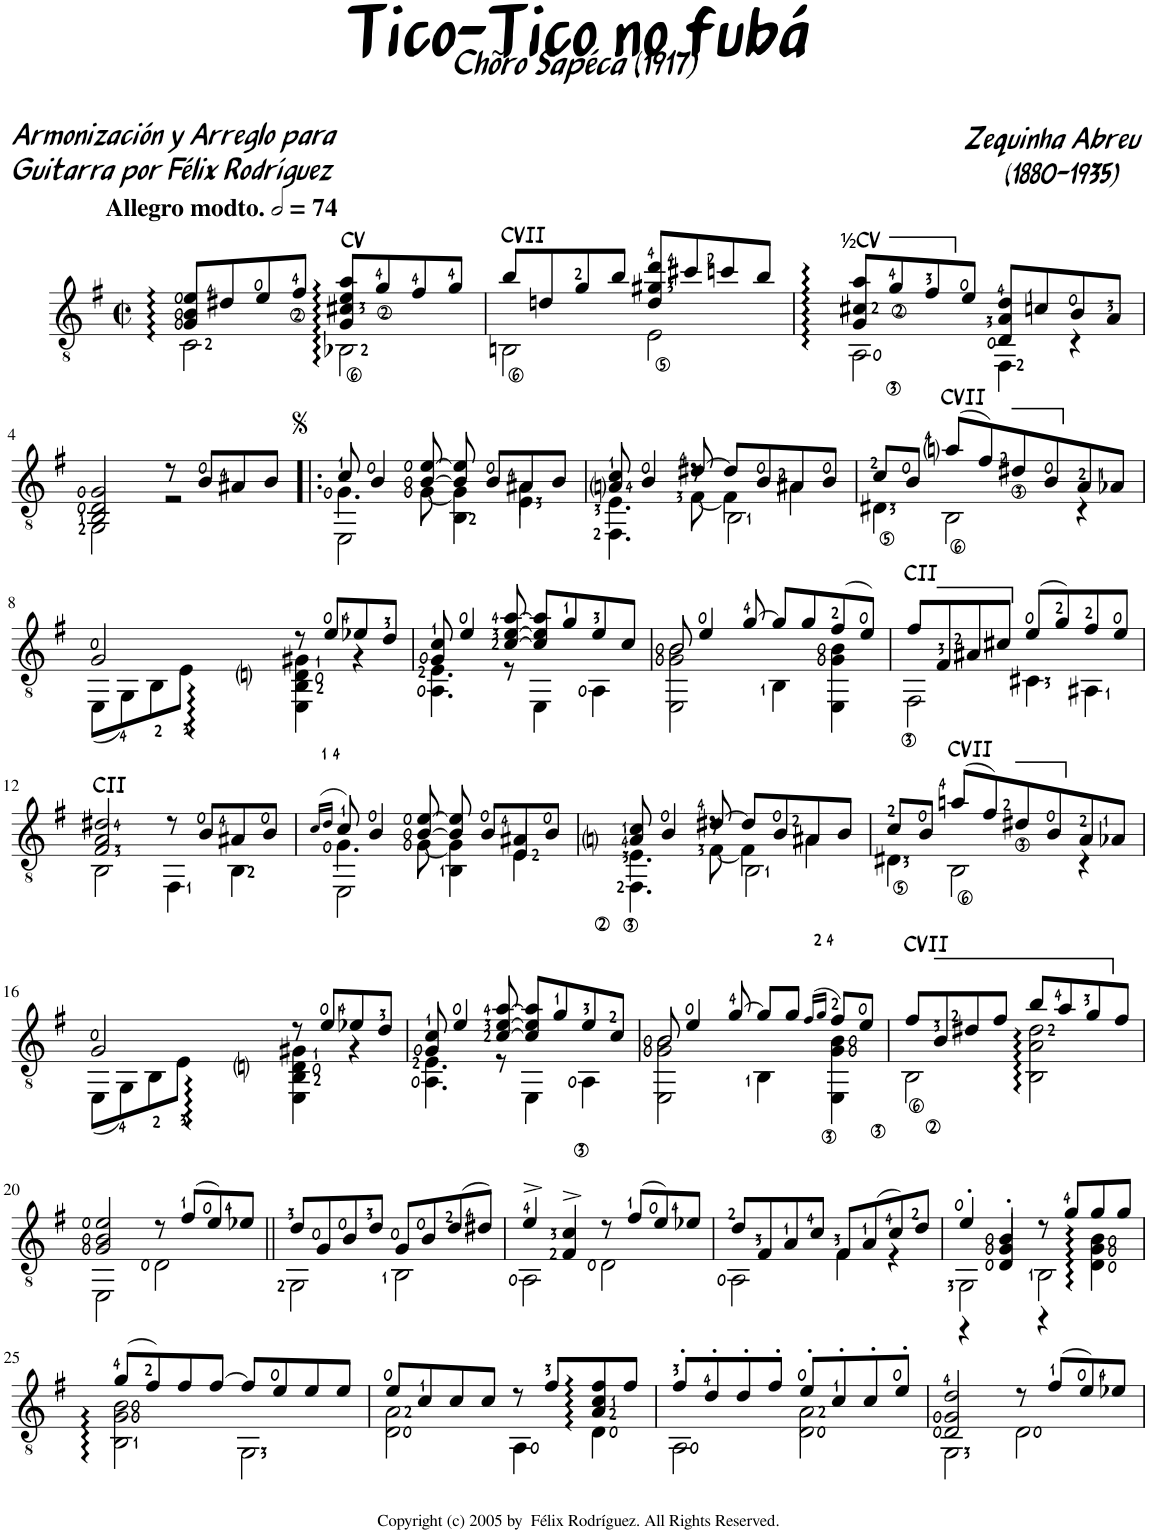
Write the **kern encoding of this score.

**kern
*part1
*staff1
*I"Classical Guitar
*I'Guit.
*clefGv2
*k[f#]
*M2/2
*met(c|)
*MM148
=1
*^
!LO:TX:a:B:t=Allegro modto.	!
8G/ 8B/ 8e/L	2C\
8d#X/	.
8e/	.
8f#/J	.
!LO:TX:a:t=CV	!
8G/ 8c#X/ 8e/ 8a/L	2BB-X\
8g/	.
8f#/	.
8g/J	.
=2	=2
!LO:TX:a:t=CVII	!
8b/L	2BBn\
8dn/	.
8g/	.
8b/J	.
8d/ 8g#X/ 8dd/L	2E\
8cc#X/	.
8ccn/	.
8b/J	.
=3	=3
!LO:TX:a:t=½CV	!
8G/ 8c#X/ 8a/L	2AA\
8g/	.
8f#/	.
8e/J	.
8D/ 8A/ 8d/L	4FF#\
8cn/	.
8B/	4r
8A/J	.
!!LO:LB:g=z	!!
=4	=4
2BB/ 2D/ 2G/	2GG\
8r	2r
8B/L	.
8A#X/	.
8B/J	.
=5!|:	=5!|:
*	*^
8c/	2EE\	4.G\
4B/	.	.
[8B/ [8e/	.	[8G\
8B/] 8e/]	4BB\	4G\]
8B/L	.	.
8A#X/	4A#\	4E\
8B/J	.	.
=6	=6	=6
8Ani/ 8c/	4.FF#\	4.E\
4B/	.	.
[8d#X/	8r	[8F#\
8d#/L]	2BB\	4F#\]
8B/	.	.
8A#X/	.	4A#\
8B/J	.	.
*	*v	*v
=7	=7
8c/L	4D#X\
8B/J	.
!LO:TX:a:t=CVII	!
(8ani/L	2BB\
8f#/)	.
8d#X/	.
8B/	.
8A/	4r
8A-X/J	.
!!LO:LB:g=z	!!
=8	=8
2G/	(8EE\L
.	8GG\)
.	8BB<\
.	8E<\J
8r	4EE\ 4BB\ 4Dni\ 4G#X\
8e/L	.
8e-X/	4r
8d/J	.
=9	=9
8G/ 8c/	4.AA\ 4.E\
4e/	.
[8c/ [8e/ [8a/	8r
8c/] 8e/] 8a/]L	4EE\
8g/	.
8e/	4AA\
8c/J	.
=10	=10
!LO:N:head=open	!
8B/	2EE\ 2G\ 2B\
4e/	.
[8g/	.
8g/L]	4BB\
8g/	.
(8f#/	4EE\ 4G\ 4B\
8e/J)	.
=11	=11
!LO:TX:a:t=CII	!
8f#/L	2FF#\
8F#/	.
8A#X/	.
8c#X/J	.
(8e/L	4C#X\
8g/)	.
8f#/	4AA#X\
8e/J	.
!!LO:LB:g=z	!!
=12	=12
!LO:TX:a:t=CII	!
2F#/ 2A/ 2d#X/	2BB\
8r	4FF#\
8B/L	.
8A#X/	4BB\
8B/J	.
*v	*v
=13
(16qc/LL
16qd/JJ
*^
*	*^
8c/)	2EE\	4.G\
4B/	.	.
[8B/ [8e/	.	[8G\
8B/] 8e/]	4BB\	4G\]
8B/L	.	.
8A#X/	4E/	4E\
8B/J	.	.
=14	=14	=14
8Ani/ 8c/	4.FF#\	4.E\
4B/	.	.
[8d#X/	8r	[8F#\
8d#/L]	2BB\	4F#\]
8B/	.	.
8A#X/	.	4A#\
8B/J	.	.
*	*v	*v
=15	=15
8c/L	4D#X\
8B/J	.
!LO:TX:a:t=CVII	!
(8an/L	2BB\
8f#/)	.
8d#X/	.
8B/	.
8A/	4r
8A-X/J	.
!!LO:LB:g=z	!!
=16	=16
2G/	(8EE\L
.	8GG\)
.	8BB<\
.	8E<\J
8r	4EE\ 4BB\ 4Dni\ 4G#X\
8e/L	.
8e-X/	4r
8d/J	.
=17	=17
8G/ 8c/	4.AA\ 4.E\
4e/	.
[8c/ [8e/ [8a/	8r
8c/] 8e/] 8a/]L	4EE\
8g/	.
8e/	4AA\
8c/J	.
=18	=18
!LO:N:head=open	!
8B/	2EE\ 2G\ 2B\
4e/	.
[8g/	.
8g/L]	4BB\
8g/J	.
(16qf#/LL	.
16qg/JJ	.
8f#/L)	4EE\ 4G\ 4B\
8e/J	.
=19	=19
!LO:TX:a:t=CVII	!
8f#/L	2BB\
8B/	.
8d#X/	.
8f#/J	.
8b/L	2BB\ 2A\ 2d#\
8a/	.
8g/	.
8f#/J	.
!!LO:LB:g=z	!!
=20	=20
2G/ 2B/ 2e/	2EE\
8r	2D\
(8f#/L	.
8e/)	.
8e-X/J	.
=21||	=21||
8d/L	2GG\
8G/	.
8B/	.
8d/J	.
8G/L	2BB\
8B/	.
(8d/	.
8d#X/J)	.
=22	=22
4e^/	2AA\
4F#/^ 4c/^	.
8r	2D\
(8f#/L	.
8e/)	.
8e-X/J	.
=23	=23
8d/L	2AA\
8F#/	.
8A/	.
8c/J	.
8F#/L	4F#\
(8A/	.
8c/)	4r
8d/J	.
=24	=24
*	*^
4e'/	2GG\	4r
4B'/	.	4D/ 4G/
8r	2BB\	4r
8g/L	.	.
8g/	.	4D\ 4G\ 4B\
8g/J	.	.
*	*v	*v
!!LO:LB:g=z
=25	=25
(8g/L	2BB\ 2G\ 2B\
8f#/)	.
8f#/	.
[8f#/J	.
8f#/L]	2GG\
8e/	.
8e/	.
8e/J	.
=26	=26
8e/L	2D\ 2A\
8c/	.
8c/	.
8c/J	.
8r	4AA\
8f#/L	.
8A/ 8c/ 8f#/	4D\
8f#/J	.
=27	=27
8f#'/L	2AA\
8d'/	.
8d'/	.
8f#'/J	.
8e'/L	2D\ 2A\
8c'/	.
8c'/	.
8e'/J	.
=28	=28
2D/ 2G/ 2d/	2GG\
8r	2D\
(8f#/L	.
8e/)	.
8e-X/J	.
*v	*v
=
*-
